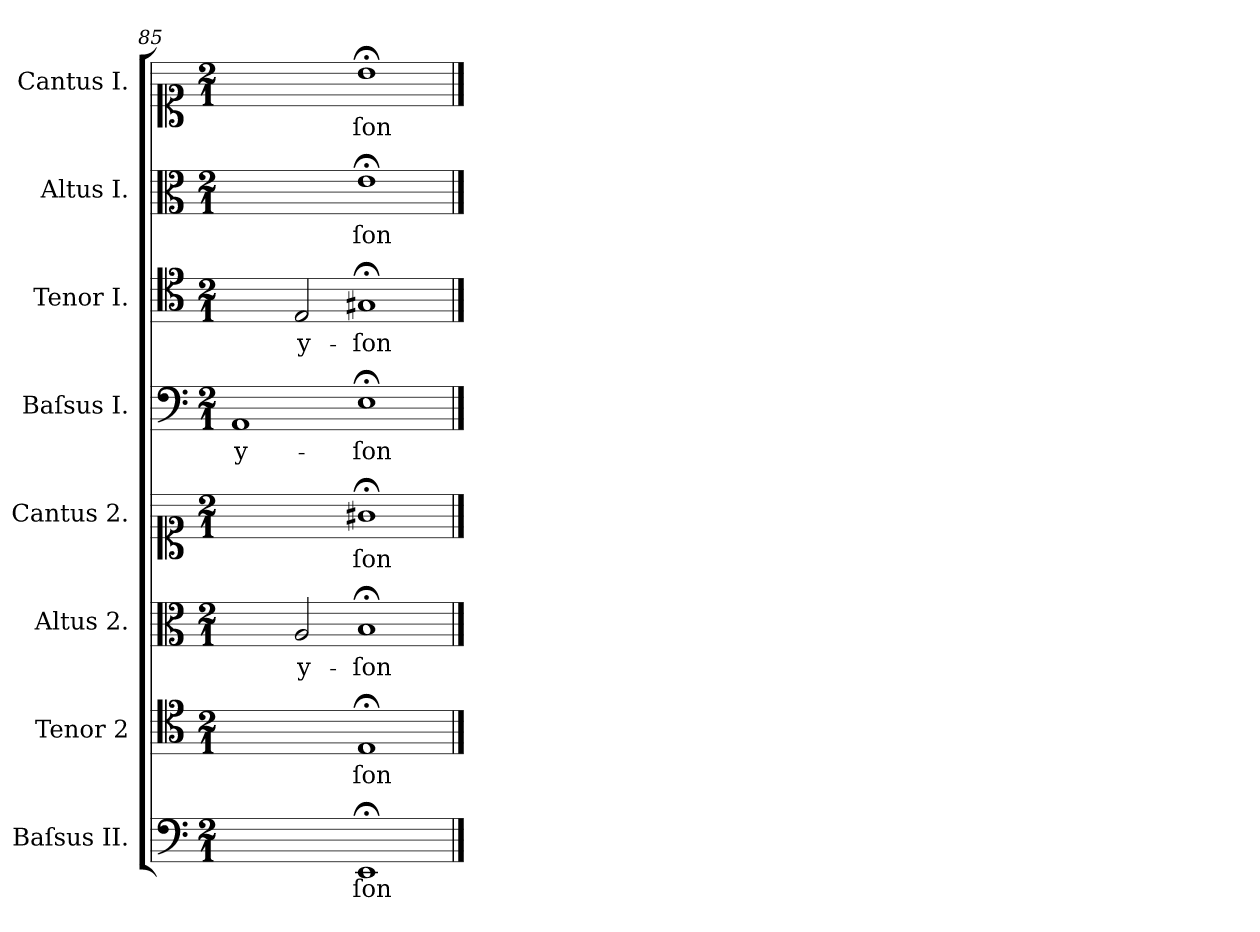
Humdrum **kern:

**kern	**text	**kern	**text	**kern	**text	**kern	**text	**kern	**text	**kern	**text	**kern	**text	**kern	**text
*part8	*part8	*part7	*part7	*part6	*part6	*part5	*part5	*part4	*part4	*part3	*part3	*part2	*part2	*part1	*part1
*staff8	*staff8	*staff7	*staff7	*staff6	*staff6	*staff5	*staff5	*staff4	*staff4	*staff3	*staff3	*staff2	*staff2	*staff1	*staff1
*I"Baſsus II.	*	*I"Tenor 2	*	*I"Altus 2.	*	*I"Cantus 2.	*	*I"Baſsus I.	*	*I"Tenor I.	*	*I"Altus I.	*	*I"Cantus I.	*
*I'B 2	*	*I'T 2	*	*I'A 2	*	*I'S 2	*	*I'B 1	*	*I'T 1	*	*I'A 1	*	*I'S 1	*
*clefF4	*	*clefC4	*	*clefC3	*	*clefC1	*	*clefF4	*	*clefC4	*	*clefC3	*	*clefC1	*
*k[]	*	*k[]	*	*k[]	*	*k[]	*	*k[]	*	*k[]	*	*k[]	*	*k[]	*
*a:	*	*a:	*	*a:	*	*a:	*	*a:	*	*a:	*	*a:	*	*a:	*
*M2/1	*	*M2/1	*	*M2/1	*	*M2/1	*	*M2/1	*	*M2/1	*	*M2/1	*	*M2/1	*
=85	=85	=85	=85	=85	=85	=85	=85	=85	=85	=85	=85	=85	=85	=85	=85
!	!	!	!	!	!	!	!	!	!LO:LY:i	!	!	!	!	!	!
1ryy	.	1ryy	.	2ryy	.	1ryy	.	1AA	-y-	2ryy	.	1ryy	.	1ryy	.
!	!	!	!	!	!LO:LY:i	!	!	!	!	!	!LO:LY:i	!	!	!	!
.	.	.	.	2A/	-y-	.	.	.	.	2E/	-y-	.	.	.	.
!	!LO:LY:i	!	!LO:LY:i	!	!LO:LY:i	!	!LO:LY:i	!	!LO:LY:i	!	!LO:LY:i	!	!LO:LY:i	!	!LO:LY:i
1EE;<;	-ſon	1E;<;	-ſon	1B;<;	-ſon	1g#X;<;	-ſon	1E;<;	-ſon	1G#X;<;	-ſon	1e;<;	-ſon	1b;<;	-ſon
==	==	==	==	==	==	==	==	==	==	==	==	==	==	==	==
*-	*-	*-	*-	*-	*-	*-	*-	*-	*-	*-	*-	*-	*-	*-	*-
